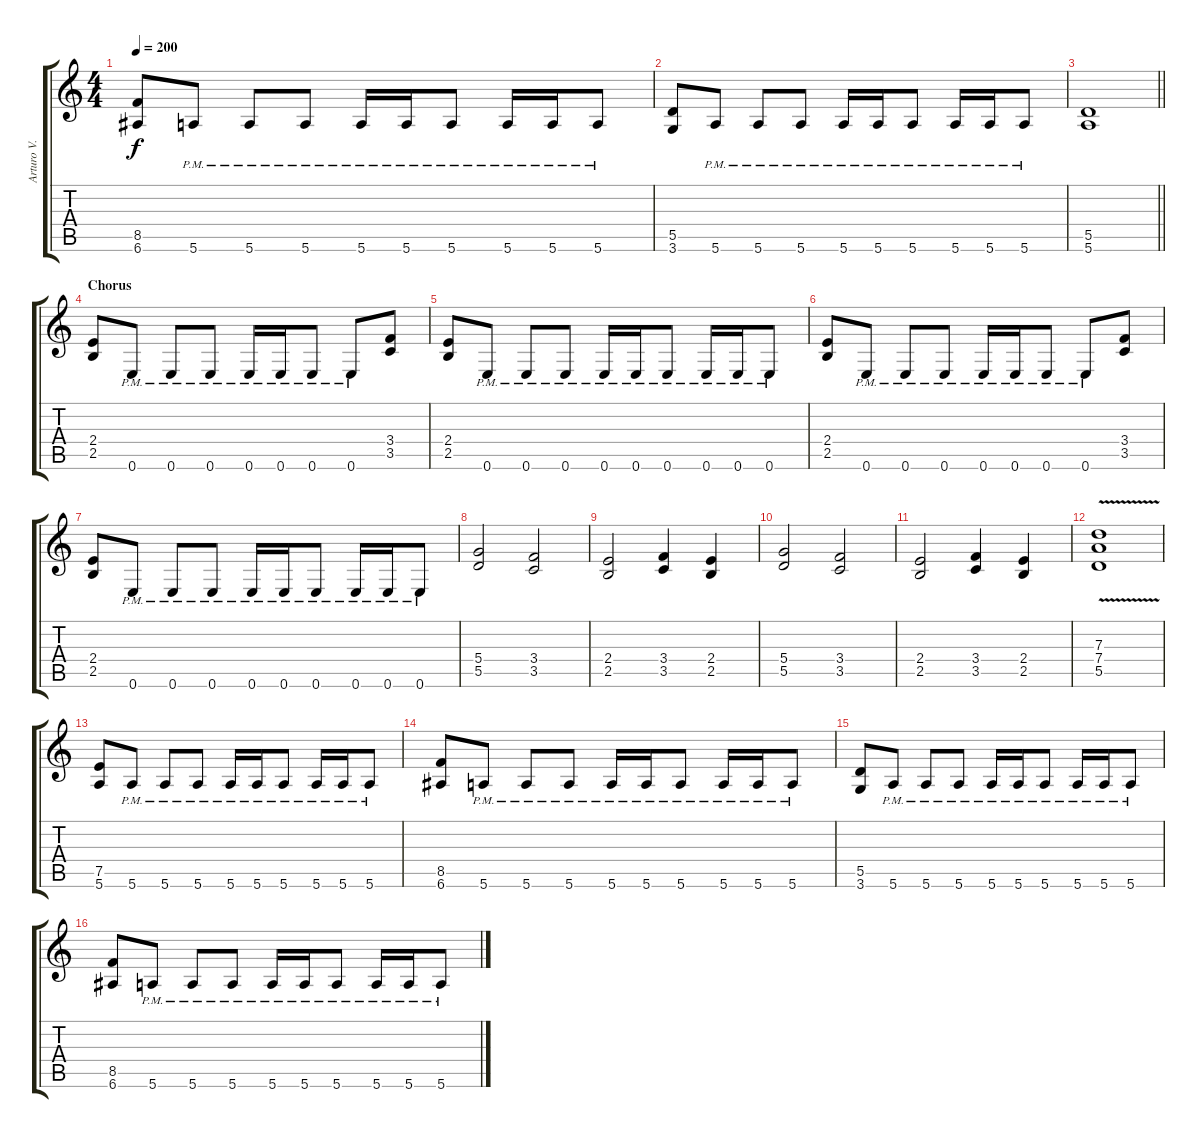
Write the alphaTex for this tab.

\track ("Arturo V." "Arturo V.") {instrument overdrivenguitar}
\staff {score tabs}
\tuning (E4 B3 G3 D3 A2 E2) {hide}
\ts (4 4)
\tempo 200
\clef g2
\ks c
(8.5 6.6).8{dy f} 5.6{pm}.8 5.6{pm}.8 5.6{pm}.8 5.6{pm}.16 5.6{pm}.16 5.6{pm}.8 5.6{pm}.16 5.6{pm}.16 5.6{pm}.8 |
(5.5 3.6).8 5.6{pm}.8 5.6{pm}.8 5.6{pm}.8 5.6{pm}.16 5.6{pm}.16 5.6{pm}.8 5.6{pm}.16 5.6{pm}.16 5.6{pm}.8 |
\barLineRight lightlight
(5.5 5.6).1 |
\section ("" "Chorus")
(2.4 2.5).8 0.6{pm}.8 0.6{pm}.8 0.6{pm}.8 0.6{pm}.16 0.6{pm}.16 0.6{pm}.8 0.6{pm}.8 (3.4 3.5).8 |
(2.4 2.5).8 0.6{pm}.8 0.6{pm}.8 0.6{pm}.8 0.6{pm}.16 0.6{pm}.16 0.6{pm}.8 0.6{pm}.16 0.6{pm}.16 0.6{pm}.8 |
(2.4 2.5).8 0.6{pm}.8 0.6{pm}.8 0.6{pm}.8 0.6{pm}.16 0.6{pm}.16 0.6{pm}.8 0.6{pm}.8 (3.4 3.5).8 |
(2.4 2.5).8 0.6{pm}.8 0.6{pm}.8 0.6{pm}.8 0.6{pm}.16 0.6{pm}.16 0.6{pm}.8 0.6{pm}.16 0.6{pm}.16 0.6{pm}.8 |
(5.4 5.5).2 (3.4 3.5).2 |
(2.4 2.5).2 (3.4 3.5).4 (2.4 2.5).4 |
(5.4 5.5).2 (3.4 3.5).2 |
(2.4 2.5).2 (3.4 3.5).4 (2.4 2.5).4 |
(7.3{v} 7.4{v} 5.5{v}).1 |
(7.5 5.6).8 5.6{pm}.8 5.6{pm}.8 5.6{pm}.8 5.6{pm}.16 5.6{pm}.16 5.6{pm}.8 5.6{pm}.16 5.6{pm}.16 5.6{pm}.8 |
(8.5 6.6).8 5.6{pm}.8 5.6{pm}.8 5.6{pm}.8 5.6{pm}.16 5.6{pm}.16 5.6{pm}.8 5.6{pm}.16 5.6{pm}.16 5.6{pm}.8 |
(5.5 3.6).8 5.6{pm}.8 5.6{pm}.8 5.6{pm}.8 5.6{pm}.16 5.6{pm}.16 5.6{pm}.8 5.6{pm}.16 5.6{pm}.16 5.6{pm}.8 |
(8.5 6.6).8 5.6{pm}.8 5.6{pm}.8 5.6{pm}.8 5.6{pm}.16 5.6{pm}.16 5.6{pm}.8 5.6{pm}.16 5.6{pm}.16 5.6{pm}.8
